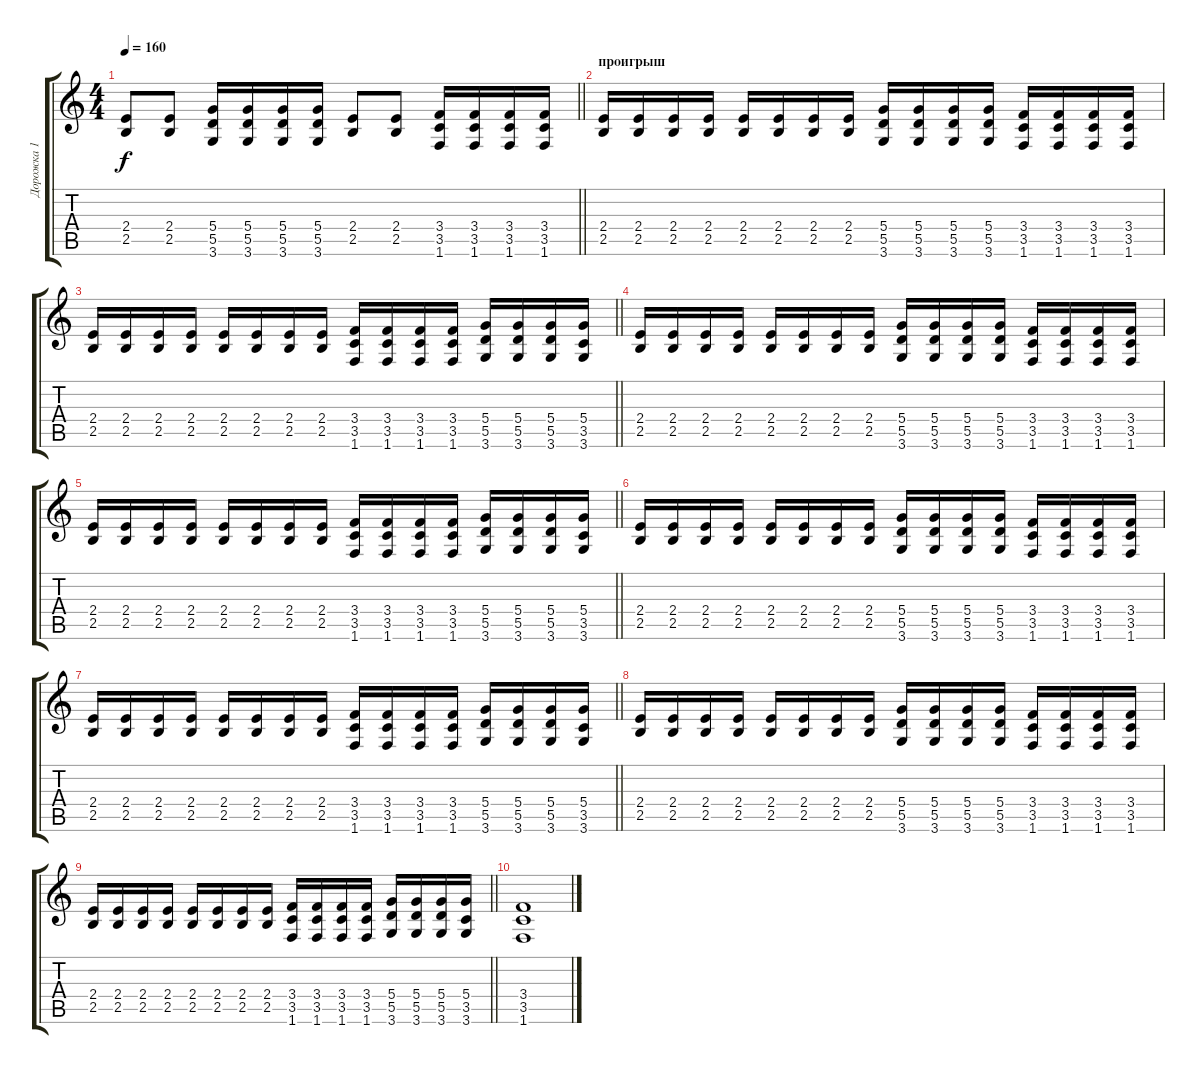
\track ("Дорожка 1" "Дорожка 1") {instrument distortionguitar}
\staff {score tabs}
\tuning (E4 B3 G3 D3 A2 E2) {hide}
\ts (4 4)
\tempo 160
\clef g2
\barLineRight lightlight
\ks c
(2.4 2.5).8{dy f} (2.4 2.5).8 (5.4 5.5 3.6).16 (5.4 5.5 3.6).16 (5.4 5.5 3.6).16 (5.4 5.5 3.6).16 (2.4 2.5).8 (2.4 2.5).8 (3.4 3.5 1.6).16 (3.4 3.5 1.6).16 (3.4 3.5 1.6).16 (3.4 3.5 1.6).16 |
\section ("" "проигрыш")
(2.4 2.5).16 (2.4 2.5).16 (2.4 2.5).16 (2.4 2.5).16 (2.4 2.5).16 (2.4 2.5).16 (2.4 2.5).16 (2.4 2.5).16 (5.4 5.5 3.6).16 (5.4 5.5 3.6).16 (5.4 5.5 3.6).16 (5.4 5.5 3.6).16 (3.4 3.5 1.6).16 (3.4 3.5 1.6).16 (3.4 3.5 1.6).16 (3.4 3.5 1.6).16 |
\barLineRight lightlight
(2.4 2.5).16 (2.4 2.5).16 (2.4 2.5).16 (2.4 2.5).16 (2.4 2.5).16 (2.4 2.5).16 (2.4 2.5).16 (2.4 2.5).16 (3.4 3.5 1.6).16 (3.4 3.5 1.6).16 (3.4 3.5 1.6).16 (3.4 3.5 1.6).16 (5.4 5.5 3.6).16 (5.4 5.5 3.6).16 (5.4 5.5 3.6).16 (5.4 3.5 3.6).16 |
(2.4 2.5).16 (2.4 2.5).16 (2.4 2.5).16 (2.4 2.5).16 (2.4 2.5).16 (2.4 2.5).16 (2.4 2.5).16 (2.4 2.5).16 (5.4 5.5 3.6).16 (5.4 5.5 3.6).16 (5.4 5.5 3.6).16 (5.4 5.5 3.6).16 (3.4 3.5 1.6).16 (3.4 3.5 1.6).16 (3.4 3.5 1.6).16 (3.4 3.5 1.6).16 |
\barLineRight lightlight
(2.4 2.5).16 (2.4 2.5).16 (2.4 2.5).16 (2.4 2.5).16 (2.4 2.5).16 (2.4 2.5).16 (2.4 2.5).16 (2.4 2.5).16 (3.4 3.5 1.6).16 (3.4 3.5 1.6).16 (3.4 3.5 1.6).16 (3.4 3.5 1.6).16 (5.4 5.5 3.6).16 (5.4 5.5 3.6).16 (5.4 5.5 3.6).16 (5.4 3.5 3.6).16 |
(2.4 2.5).16 (2.4 2.5).16 (2.4 2.5).16 (2.4 2.5).16 (2.4 2.5).16 (2.4 2.5).16 (2.4 2.5).16 (2.4 2.5).16 (5.4 5.5 3.6).16 (5.4 5.5 3.6).16 (5.4 5.5 3.6).16 (5.4 5.5 3.6).16 (3.4 3.5 1.6).16 (3.4 3.5 1.6).16 (3.4 3.5 1.6).16 (3.4 3.5 1.6).16 |
\barLineRight lightlight
(2.4 2.5).16 (2.4 2.5).16 (2.4 2.5).16 (2.4 2.5).16 (2.4 2.5).16 (2.4 2.5).16 (2.4 2.5).16 (2.4 2.5).16 (3.4 3.5 1.6).16 (3.4 3.5 1.6).16 (3.4 3.5 1.6).16 (3.4 3.5 1.6).16 (5.4 5.5 3.6).16 (5.4 5.5 3.6).16 (5.4 5.5 3.6).16 (5.4 3.5 3.6).16 |
(2.4 2.5).16 (2.4 2.5).16 (2.4 2.5).16 (2.4 2.5).16 (2.4 2.5).16 (2.4 2.5).16 (2.4 2.5).16 (2.4 2.5).16 (5.4 5.5 3.6).16 (5.4 5.5 3.6).16 (5.4 5.5 3.6).16 (5.4 5.5 3.6).16 (3.4 3.5 1.6).16 (3.4 3.5 1.6).16 (3.4 3.5 1.6).16 (3.4 3.5 1.6).16 |
\barLineRight lightlight
(2.4 2.5).16 (2.4 2.5).16 (2.4 2.5).16 (2.4 2.5).16 (2.4 2.5).16 (2.4 2.5).16 (2.4 2.5).16 (2.4 2.5).16 (3.4 3.5 1.6).16 (3.4 3.5 1.6).16 (3.4 3.5 1.6).16 (3.4 3.5 1.6).16 (5.4 5.5 3.6).16 (5.4 5.5 3.6).16 (5.4 5.5 3.6).16 (5.4 3.5 3.6).16 |
(3.4 3.5 1.6).1
